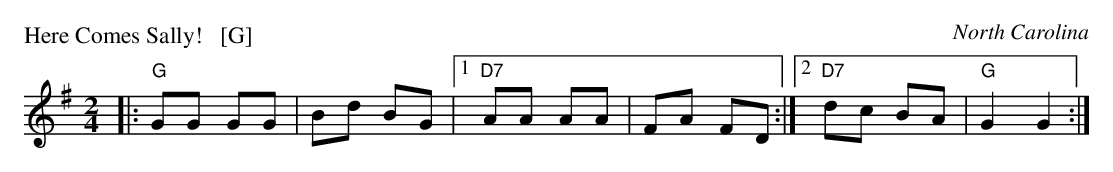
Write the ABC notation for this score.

X:1
P: Here Comes Sally!   [G]
O: North Carolina
M: 2/4
L: 1/8
K: G
|:\
"G"GG GG | Bd BG |1 "D7"AA AA | FA FD :|2 "D7"dc BA | "G"G2 G2 :|
